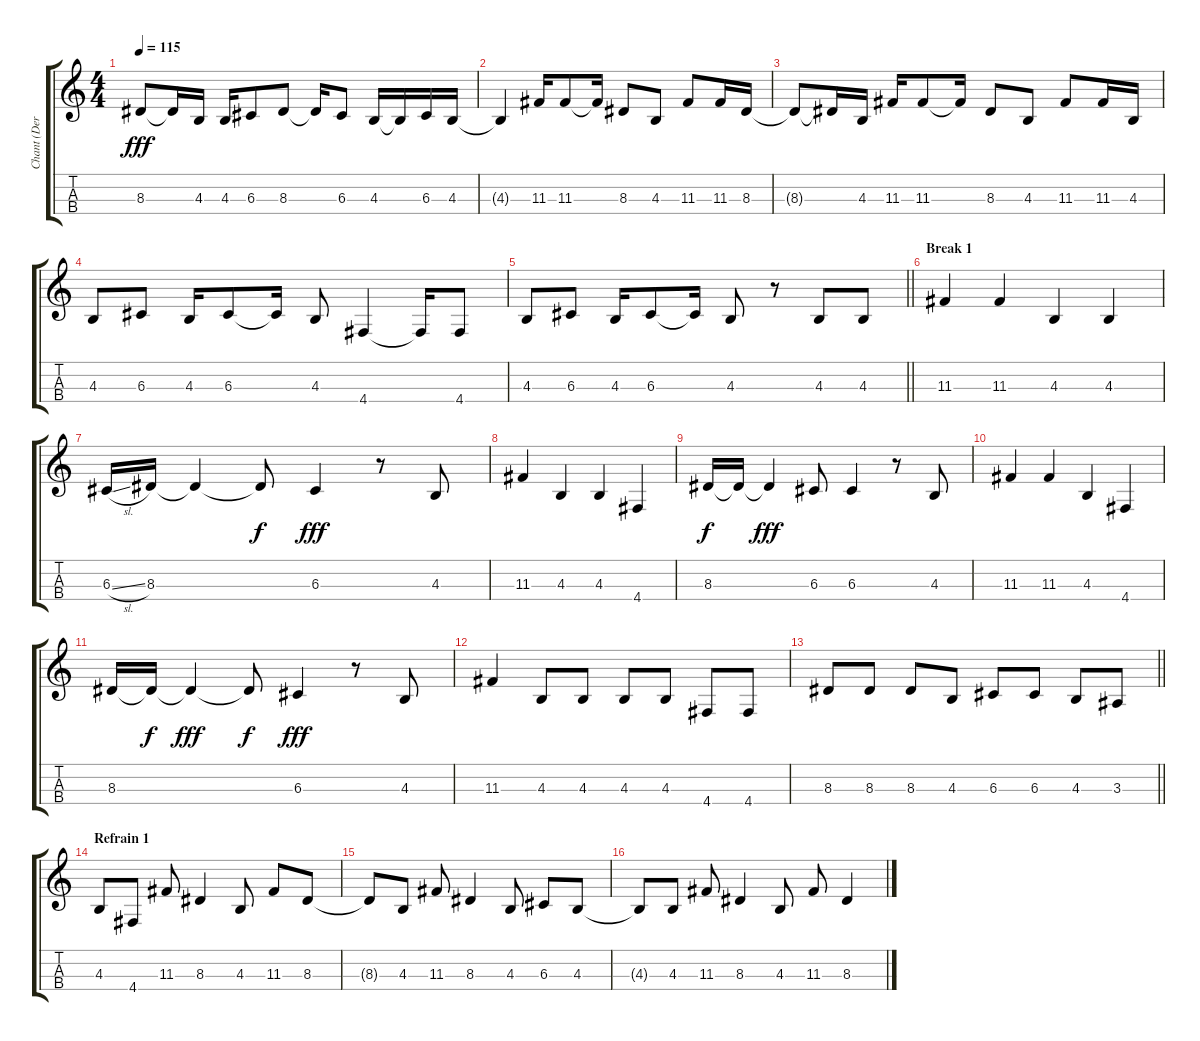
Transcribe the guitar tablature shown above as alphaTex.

\track ("Chant (Deryck)" "Chant (Der") {instrument lead1square}
\staff {score tabs}
\tuning (E4 B3 G3 D3) {hide}
\ts (4 4)
\tempo 115
\clef g2
\ks c
8.3{t}.8{dy fff} 8.3{t}.16 4.3.16 4.3.16 6.3.8 8.3.8 8.3{t}.16 6.3.8 4.3.16 4.3{t}.16 6.3.16 4.3.16 |
4.3{t}.4 11.3.16 11.3.8 11.3{t}.16 8.3.8 4.3.8 11.3.8 11.3.16 8.3.16 |
8.3{t}.8 8.3{t}.16 4.3.16 11.3.16 11.3.8 11.3{t}.16 8.3.8 4.3.8 11.3.8 11.3.16 4.3.16 |
4.3.8 6.3.8 4.3.16 6.3.8 6.3{t}.16 4.3.8 4.4.4 4.4{t}.16 4.4.8 |
\barLineRight lightlight
4.3.8 6.3.8 4.3.16 6.3.8 6.3{t}.16 4.3.8 r.8 4.3.8 4.3.8 |
\section ("" "Break 1")
11.3.4 11.3.4 4.3.4 4.3.4 |
6.3{sl}.16 8.3.16 8.3{t}.4 8.3{t}.8{dy f} 6.3.4{dy fff} r.8 4.3.8 |
11.3.4 4.3.4 4.3.4 4.4.4 |
8.3.16{dy f} 8.3{t}.16 8.3{t}.4{dy fff} 6.3.8 6.3.4 r.8 4.3.8 |
11.3.4 11.3.4 4.3.4 4.4.4 |
8.3.16 8.3{t}.16{dy f} 8.3{t}.4{dy fff} 8.3{t}.8{dy f} 6.3.4{dy fff} r.8 4.3.8 |
11.3.4 4.3.8 4.3.8 4.3.8 4.3.8 4.4.8 4.4.8 |
\barLineRight lightlight
8.3.8 8.3.8 8.3.8 4.3.8 6.3.8 6.3.8 4.3.8 3.3.8 |
\section ("" "Refrain 1")
4.3.8 4.4.8 11.3.8 8.3.4 4.3.8 11.3.8 8.3.8 |
8.3{t}.8 4.3.8 11.3.8 8.3.4 4.3.8 6.3.8 4.3.8 |
4.3{t}.8 4.3.8 11.3.8 8.3.4 4.3.8 11.3.8 8.3.4
